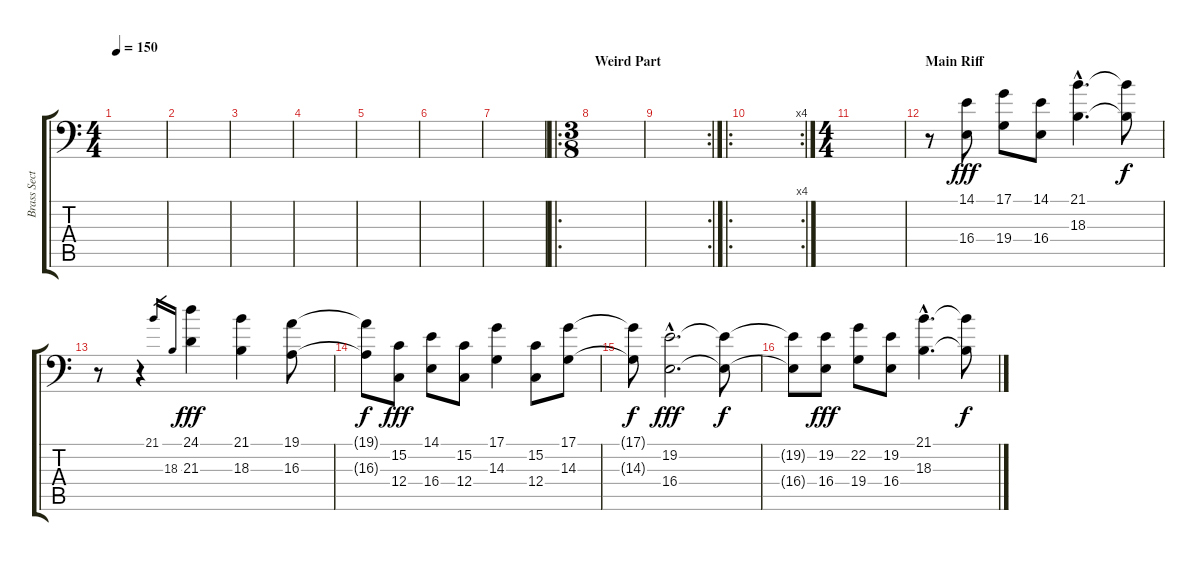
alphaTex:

\track ("Brass Section 2" "Brass Sect") {instrument brasssection}
\staff {score tabs}
\tuning (D3 A2 F2 C2 G1 C1) {hide}
\ts (4 4)
\tempo 150
\clef f4
\ks c
|
|
|
|
|
|
|
\ro
\ts (3 8)
\section ("" "Weird Part")
|
\rc 2
|
\ro
\rc 4
|
\ts (4 4)
|
\section ("" "Main Riff")
r.8{volume 9} (14.1 16.4).8{dy fff} (17.1 19.4).8 (14.1 16.4).8 (21.1{hac} 18.3{hac}).4{d} (21.1{t} 18.3{t}).8{dy f} |
r.8 r.4 21.1.16{gr} 18.3.16{gr} (24.1 21.3).4{dy fff} (21.1 18.3).4 (19.1 16.3).8 |
(19.1{t} 16.3{t}).8{dy f} (15.2 12.4).8{dy fff} (14.1 16.4).8 (15.2 12.4).8 (17.1 14.3).4 (15.2 12.4).8 (17.1 14.3).8 |
(17.1{t} 14.3{t}).8{dy f} (19.2{hac} 16.4{hac}).2{d dy fff} (19.2{t} 16.4{t}).8{dy f} |
(19.2{t} 16.4{t}).8 (19.2 16.4).8{dy fff} (22.2 19.4).8 (19.2 16.4).8 (21.1{hac} 18.3{hac}).4{d} (21.1{t} 18.3{t}).8{dy f}
